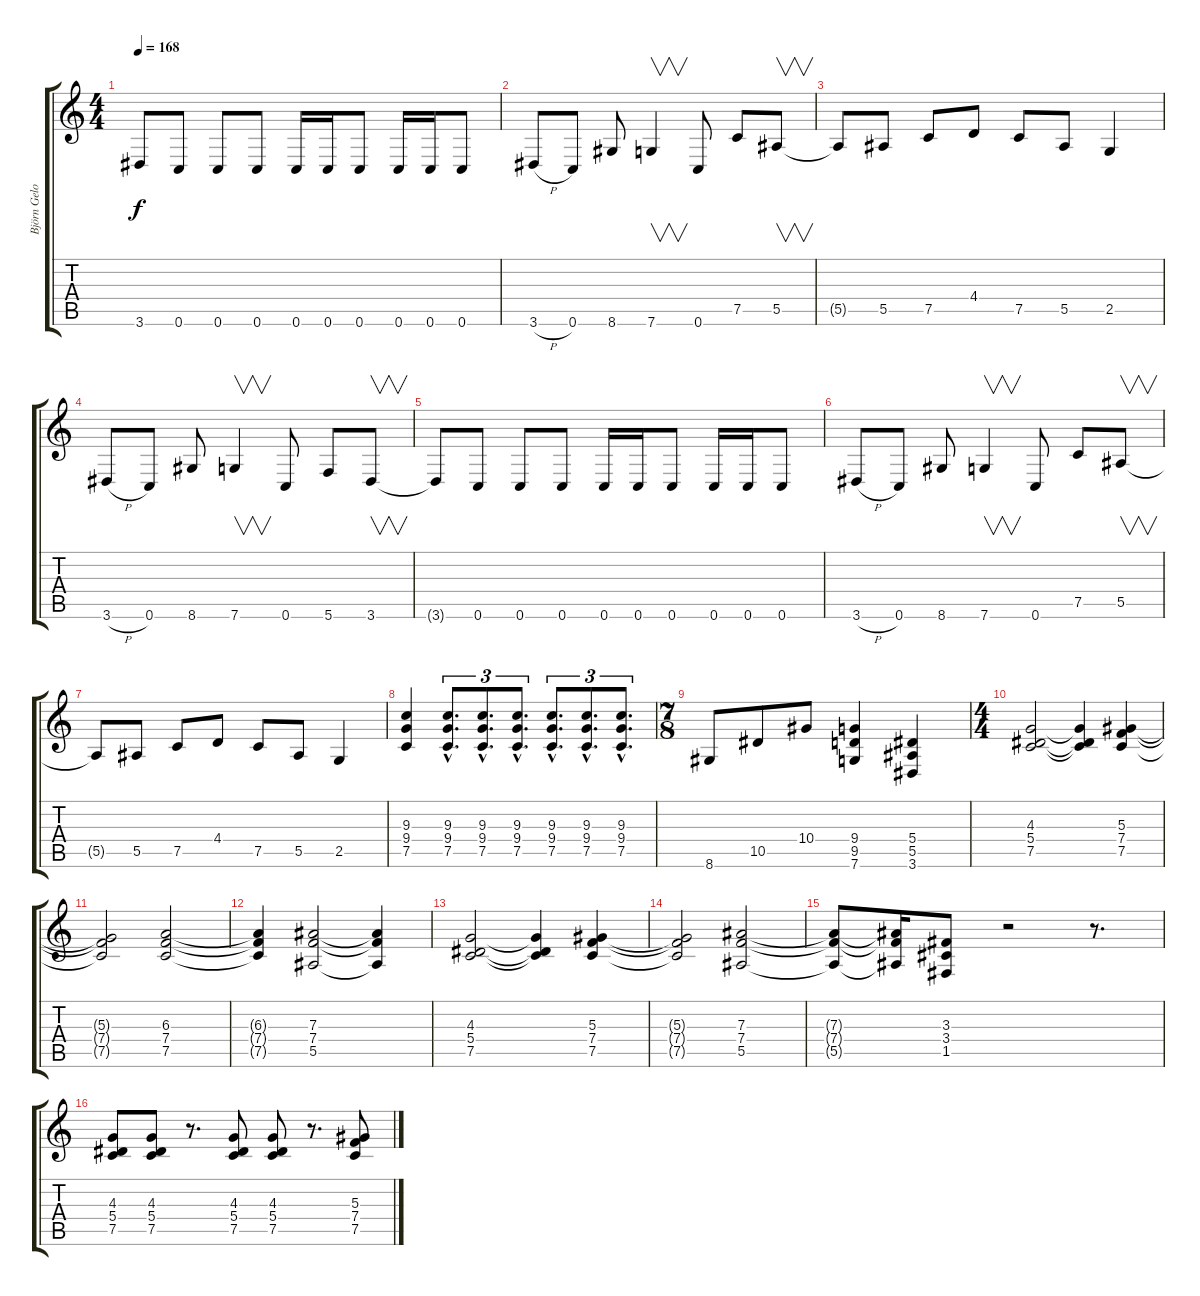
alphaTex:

\track ("Björn Gelotte" "Björn Gelo") {instrument distortionguitar}
\staff {score tabs}
\tuning (C4 G3 Eb3 Bb2 F2 C2) {hide}
\ts (4 4)
\tempo 168
\clef g2
\ks c
3.6{t}.8{dy f} 0.6.8 0.6.8 0.6.8 0.6.16 0.6.16 0.6.8 0.6.16 0.6.16 0.6.8 |
3.6{h}.8 0.6.8 8.6.8 7.6.4{v} 0.6.8 7.5.8 5.5.8{v} |
5.5{t}.8 5.5.8 7.5.8 4.4.8 7.5.8 5.5.8 2.5.4 |
3.6{h}.8 0.6.8 8.6.8 7.6.4{v} 0.6.8 5.6.8 3.6.8{v} |
3.6{t}.8 0.6.8 0.6.8 0.6.8 0.6.16 0.6.16 0.6.8 0.6.16 0.6.16 0.6.8 |
3.6{h}.8 0.6.8 8.6.8 7.6.4{v} 0.6.8 7.5.8 5.5.8{v} |
5.5{t}.8 5.5.8 7.5.8 4.4.8 7.5.8 5.5.8 2.5.4 |
(9.3 9.4 7.5).4 (9.3{hac} 9.4{hac} 7.5{hac}).8{d tu (3 2)} (9.3 9.4{hac} 7.5{hac}).8{d tu (3 2)} (9.3{hac} 9.4{hac} 7.5{hac}).8{d tu (3 2)} (9.3{hac} 9.4{hac} 7.5{hac}).8{d tu (3 2)} (9.3{hac} 9.4{hac} 7.5{hac}).8{d tu (3 2)} (9.3{hac} 9.4{hac} 7.5{hac}).8{d tu (3 2)} |
\ts (7 8)
8.6.8 10.5.8 10.4.8 (9.4 9.5 7.6).4 (5.4 5.5 3.6).4 |
\ts (4 4)
(4.3 5.4 7.5).2{volume 13} (4.3{t} 5.4{t} 7.5{t}).4 (5.3 7.4 7.5).4 |
(5.3{t} 7.4{t} 7.5{t}).2 (6.3 7.4 7.5).2 |
(6.3{t} 7.4{t} 7.5{t}).4 (7.3 7.4 5.5).2 (7.3{t} 7.4{t} 5.5{t}).4 |
(4.3 5.4 7.5).2 (4.3{t} 5.4{t} 7.5{t}).4 (5.3 7.4 7.5).4 |
(5.3{t} 7.4{t} 7.5{t}).2 (7.3 7.4 5.5).2 |
(7.3{t} 7.4{t} 5.5{t}).8 (7.3{t} 7.4{t} 5.5{t}).16 (3.3 3.4 1.5).8 r.2 r.8{d} |
(4.3 5.4 7.5).8{volume 16} (4.3 5.4 7.5).8 r.8{d} (4.3 5.4 7.5).8 (4.3 5.4 7.5).8 r.8{d} (5.3 7.4 7.5).8
